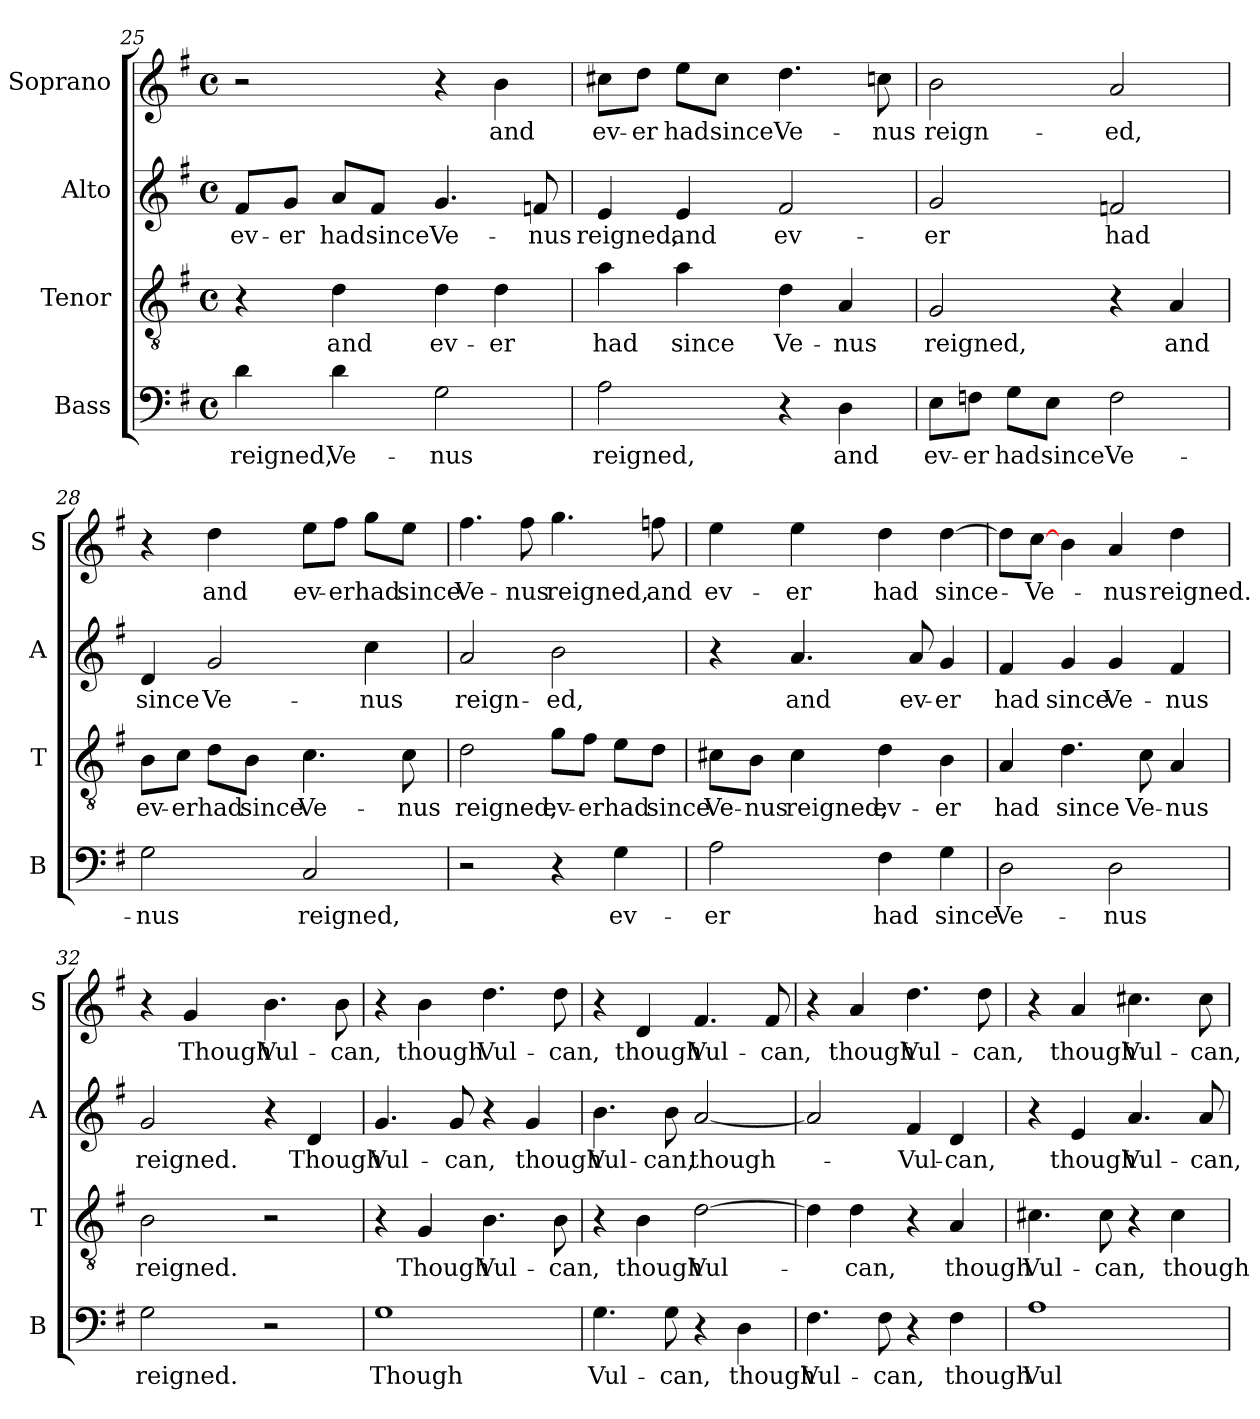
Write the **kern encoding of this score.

**kern	**text	**kern	**text	**kern	**text	**kern	**text
*part4	*part4	*part3	*part3	*part2	*part2	*part1	*part1
*staff4	*staff4	*staff3	*staff3	*staff2	*staff2	*staff1	*staff1
*I"Bass	*	*I"Tenor	*	*I"Alto	*	*I"Soprano	*
*I'B	*	*I'T	*	*I'A	*	*I'S	*
!!LO:PB:g=z
*clefF4	*	*clefGv2	*	*clefG2	*	*clefG2	*
*k[f#]	*	*k[f#]	*	*k[f#]	*	*k[f#]	*
*G:	*	*G:	*	*G:	*	*G:	*
*M4/4	*	*M4/4	*	*M4/4	*	*M4/4	*
*met(c)	*	*met(c)	*	*met(c)	*	*met(c)	*
=25	=25	=25	=25	=25	=25	=25	=25
4d\	reigned,	4r	.	8f#/L	ev-	2r	.
.	.	.	.	8g/J	-er	.	.
4d\	Ve-	4d\	and	8a/L	had	.	.
.	.	.	.	8f#/J	since	.	.
2G\	-nus	4d\	ev-	4.g/	Ve-	4r	.
.	.	4d\	-er	.	.	4b\	and
.	.	.	.	8fn/	-nus	.	.
=26	=26	=26	=26	=26	=26	=26	=26
2A\	reigned,	4a\	had	4e/	reigned,	8cc#X\L	ev-
.	.	.	.	.	.	8dd\J	-er
.	.	4a\	since	4e/	and	8ee\L	had
.	.	.	.	.	.	8cc#\J	since
4r	.	4d\	Ve-	2f#/	ev-	4.dd\	Ve-
4D\	and	4A/	-nus	.	.	.	.
.	.	.	.	.	.	8ccn\	-nus
=27	=27	=27	=27	=27	=27	=27	=27
8E\L	ev-	2G/	reigned,	2g/	-er	2b\	reign-
8Fn\J	-er	.	.	.	.	.	.
8G\L	had	.	.	.	.	.	.
8E\J	since	.	.	.	.	.	.
2F\	Ve-	4r	.	2fn/	had	2a/	-ed,
.	.	4A/	and	.	.	.	.
!!LO:LB:g=z
=28	=28	=28	=28	=28	=28	=28	=28
2G\	-nus	8B\L	ev-	4d/	since	4r	.
.	.	8c\J	-er	.	.	.	.
.	.	8d\L	had	2g/	Ve-	4dd\	and
.	.	8B\J	since	.	.	.	.
2C/	reigned,	4.c\	Ve-	.	.	8ee\L	ev-
.	.	.	.	.	.	8ff#\J	-er
.	.	.	.	4cc\	-nus	8gg\L	had
.	.	8c\	-nus	.	.	8ee\J	since
=29	=29	=29	=29	=29	=29	=29	=29
2r	.	2d\	reigned,	2a/	reign-	4.ff#\	Ve-
.	.	.	.	.	.	8ff#\	-nus
4r	.	8g\L	ev-	2b\	-ed,	4.gg\	reigned,
.	.	8f#\J	-er	.	.	.	.
4G\	ev-	8e\L	had	.	.	.	.
.	.	8d\J	since	.	.	8ffn\	and
=30	=30	=30	=30	=30	=30	=30	=30
2A\	-er	8c#X\L	Ve-	4r	.	4ee\	ev-
.	.	8B\J	-nus	.	.	.	.
.	.	4c#\	reigned,	4.a/	and	4ee\	-er
4F#\	had	4d\	ev-	.	.	4dd\	had
.	.	.	.	8a/	ev-	.	.
4G\	since	4B\	-er	4g/	-er	[4dd\	since-
!!LO:PB:g=z
=31	=31	=31	=31	=31	=31	=31	=31
2D\	Ve-	4A/	had	4f#/	had	8dd\L]	.
.	.	.	.	.	.	[8cc\J	-Ve-
.	.	4.d\	since	4g/	since	4b\	.
2D\	-nus	.	.	4g/	Ve-	4a/	-nus
.	.	8c\	Ve-	.	.	.	.
.	.	4A/	-nus	4f#/	-nus	4dd\	reigned.
=32	=32	=32	=32	=32	=32	=32	=32
2G\	reigned.	2B\	reigned.	2g/	reigned.	4r	.
.	.	.	.	.	.	4g/	Though
2r	.	2r	.	4r	.	4.b\	Vul-
.	.	.	.	4d/	Though	.	.
.	.	.	.	.	.	8b\	-can,
=33	=33	=33	=33	=33	=33	=33	=33
1G	Though	4r	.	4.g/	Vul-	4r	.
.	.	4G/	Though	.	.	4b\	though
.	.	.	.	8g/	-can,	.	.
.	.	4.B\	Vul-	4r	.	4.dd\	Vul-
.	.	.	.	4g/	though	.	.
.	.	8B\	-can,	.	.	8dd\	-can,
!!LO:LB:g=z
=34	=34	=34	=34	=34	=34	=34	=34
4.G\	Vul-	4r	.	4.b\	Vul-	4r	.
.	.	4B\	though	.	.	4d/	though
8G\	-can,	.	.	8b\	-can,	.	.
4r	.	[2d\	Vul-	[2a/	though-	4.f#/	Vul-
4D\	though	.	.	.	.	.	.
.	.	.	.	.	.	8f#/	-can,
=35	=35	=35	=35	=35	=35	=35	=35
4.F#\	Vul-	4d\]	.	2a/]	.	4r	.
.	.	4d\	-can,	.	.	4a/	though
8F#\	-can,	.	.	.	.	.	.
4r	.	4r	.	4f#/	-Vul-	4.dd\	Vul-
4F#\	though	4A/	though	4d/	-can,	.	.
.	.	.	.	.	.	8dd\	-can,
=36	=36	=36	=36	=36	=36	=36	=36
1A	Vul-	4.c#X\	Vul-	4r	.	4r	.
.	.	.	.	4e/	though	4a/	though
.	.	8c#\	-can,	.	.	.	.
.	.	4r	.	4.a/	Vul-	4.cc#X\	Vul-
.	.	4c#\	though	.	.	.	.
.	.	.	.	8a/	-can,	8cc#\	-can,
=	=	=	=	=	=	=	=
*-	*-	*-	*-	*-	*-	*-	*-
